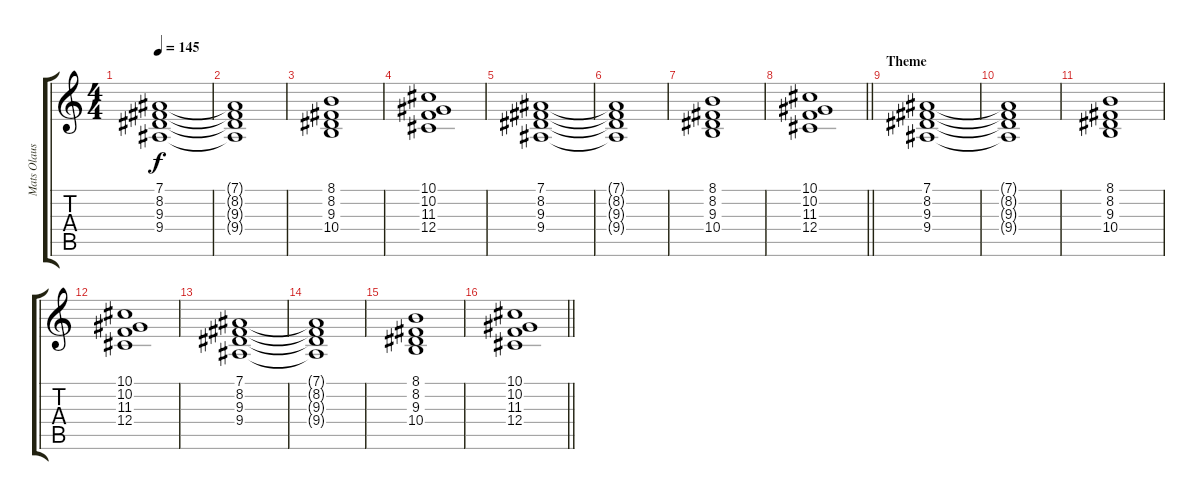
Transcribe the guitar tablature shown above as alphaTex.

\track ("Mats Olausson" "Mats Olaus") {instrument stringensemble1}
\staff {score tabs}
\tuning (Eb4 Bb3 Gb3 Db3 Ab2 Eb2) {hide}
\ts (4 4)
\tempo 145
\clef g2
\ks c
(7.1 8.2 9.3 9.4).1{dy f} |
(7.1{t} 8.2{t} 9.3{t} 9.4{t}).1 |
(8.1 8.2 9.3 10.4).1 |
(10.1 10.2 11.3 12.4).1 |
(7.1 8.2 9.3 9.4).1 |
(7.1{t} 8.2{t} 9.3{t} 9.4{t}).1 |
(8.1 8.2 9.3 10.4).1 |
\barLineRight lightlight
(10.1 10.2 11.3 12.4).1 |
\section ("" "Theme")
(7.1 8.2 9.3 9.4).1 |
(7.1{t} 8.2{t} 9.3{t} 9.4{t}).1 |
(8.1 8.2 9.3 10.4).1 |
(10.1 10.2 11.3 12.4).1 |
(7.1 8.2 9.3 9.4).1 |
(7.1{t} 8.2{t} 9.3{t} 9.4{t}).1 |
(8.1 8.2 9.3 10.4).1 |
\barLineRight lightlight
(10.1 10.2 11.3 12.4).1
